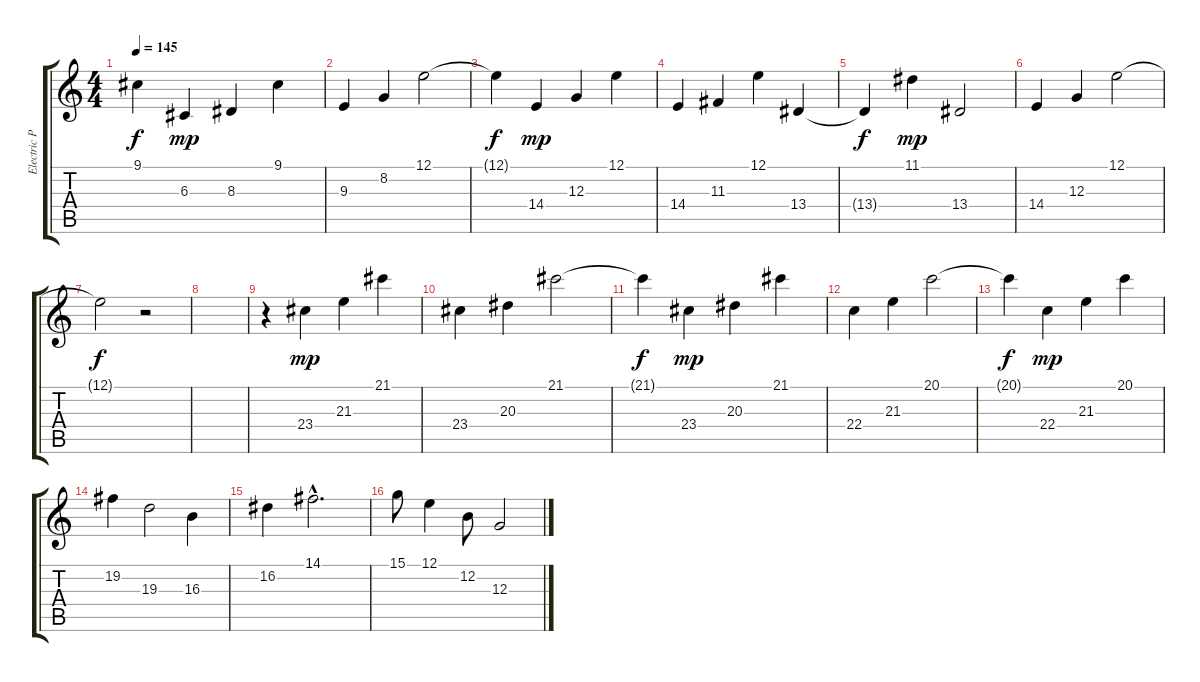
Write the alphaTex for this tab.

\track ("Electric Piano" "Electric P") {instrument electricpiano1}
\staff {score tabs}
\tuning (E4 B3 G3 D3 A2 E2) {hide}
\ts (4 4)
\tempo 145
\clef g2
\ks c
9.1{t}.4{dy f} 6.3.4{dy mp} 8.3.4 9.1.4 |
9.3.4 8.2.4 12.1.2 |
12.1{t}.4{dy f} 14.4.4{dy mp} 12.3.4 12.1.4 |
14.4.4 11.3.4 12.1.4 13.4.4 |
13.4{t}.4{dy f} 11.1.4{dy mp} 13.4.2 |
14.4.4 12.3.4 12.1.2 |
12.1{t}.2{dy f} r.2 |
|
r.4 23.4.4{dy mp} 21.3.4 21.1.4 |
23.4.4 20.3.4 21.1.2 |
21.1{t}.4{dy f} 23.4.4{dy mp} 20.3.4 21.1.4 |
22.4.4 21.3.4 20.1.2 |
20.1{t}.4{dy f} 22.4.4{dy mp} 21.3.4 20.1.4 |
19.2.4 19.3.2 16.3.4 |
16.2.4 14.1{hac}.2{d} |
15.1.8 12.1.4 12.2.8 12.3.2
